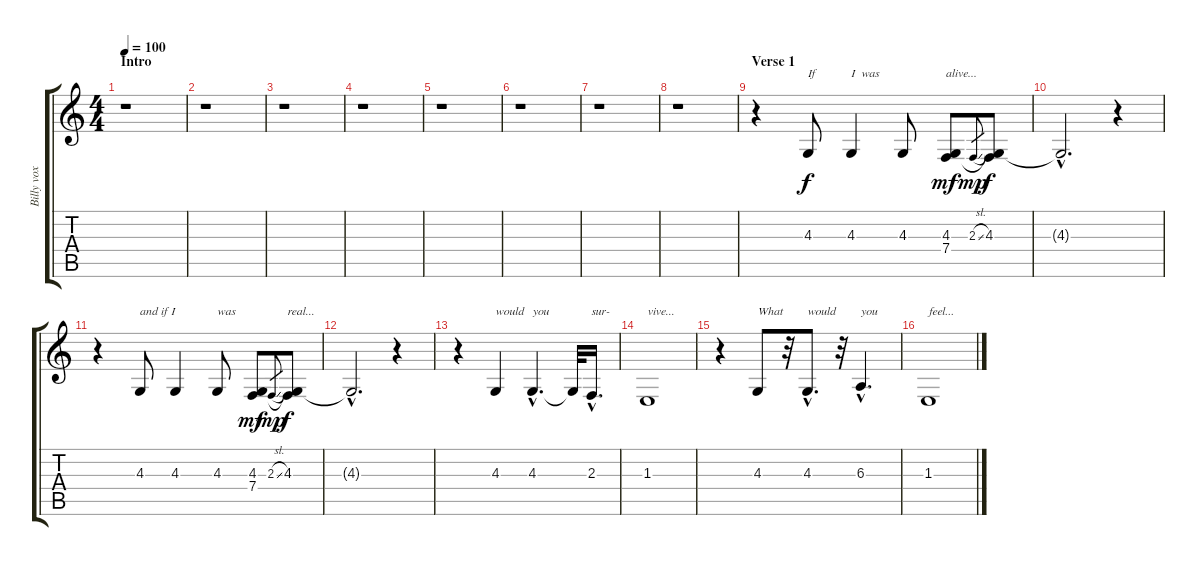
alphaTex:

\track ("Billy vox" "Billy vox") {instrument lead6voice}
\staff {score tabs}
\tuning (C4 G3 Eb3 Bb2 F2 C2) {hide}
\ts (4 4)
\section ("" "Intro")
\tempo 100
\clef g2
\ks c
r.1{dy f instrument lead6voice} |
r.1 |
r.1 |
r.1 |
r.1 |
r.1 |
r.1 |
r.1 |
\section ("" "Verse 1")
r.4 4.3.8{txt "If"} 4.3.4{txt "I  was"} 4.3.8 (4.3 7.4).8{txt "alive..." dy mf} 2.3{sl}.8{gr dy mp} (4.3 7.4{t}).8{dy f} |
4.3{hac t}.2{d} r.4 |
r.4 4.3.8{txt "and if I "} 4.3.4 4.3.8{txt "was"} (4.3 7.4).8{dy mf} 2.3{sl}.8{gr dy mp} (4.3 7.4{t}).8{txt "real..." dy f} |
4.3{hac t}.2{d} r.4 |
r.4 4.3.4{txt "would"} 4.3{hac}.4{d txt "you"} 4.3{t}.32 2.3{hac}.16{d txt "sur-"} |
1.3.1{txt "vive..."} |
r.4 4.3.8{txt "What"} r.32 4.3{hac}.8{d txt "would"} r.32 6.3{hac}.4{d txt "you"} |
1.3.1{txt "feel..."}
